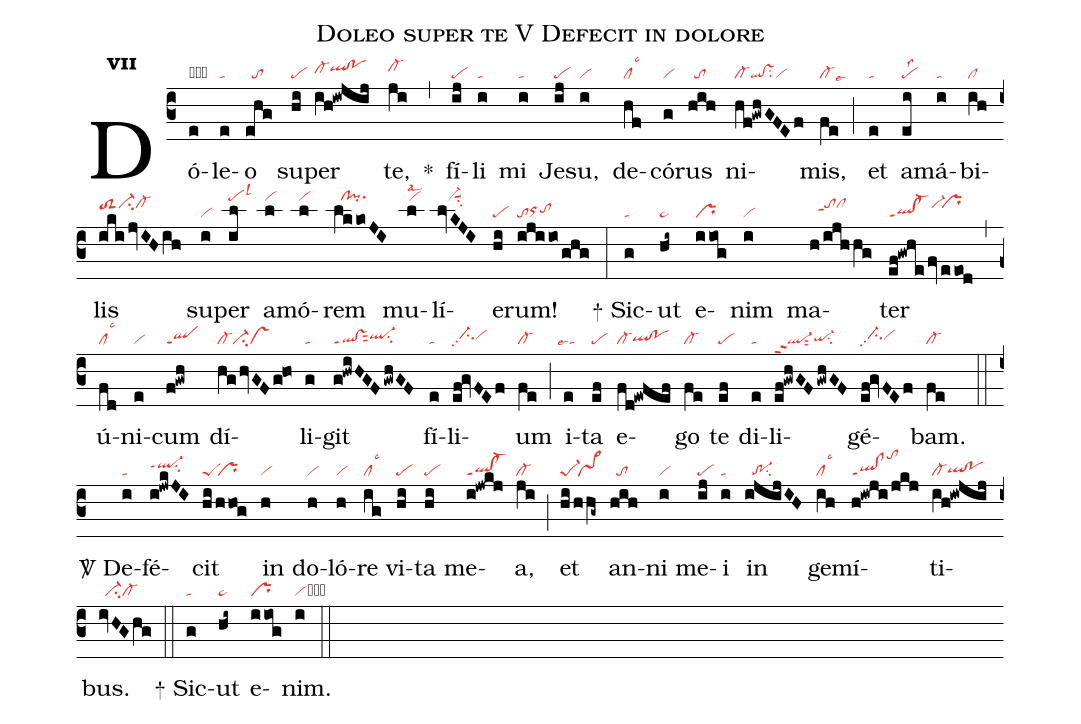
name:Doleo super te V Defecit in dolore;
office-part:re;
mode:7;
nabc-lines:1;
%%
initial-style: 1;
name: Doleo super te;
mode: 7;
office-part: Responsorium;
annotation: Resp.;
annotation: vii;
nabc-lines: 1;
%%
(c3) Dó(e|obta)le(e|ta)o(ehg|//to) su(hi|pe)per(ih!iwjij|cl-hhqlhi!pohi) te,(ji|cl-hi) <sp>*</sp>(,) fí(ij|pe)li(i|ta) mi(i|ta) Je(ij|pe)su,(i|vi) de(hf|cllsc3)có(g|vi)rus(hih|//to) ni(hf!gwhGFEf|cl-ql!vssu2vi)mis,(fe|cl-lse9) (;) et(e|ta) a(ei|pelss2)má(i|ta)bi(ih|cl)lis(iki/jvIHih|toS2hici-hjcl-hj) su(i|vi)per(il|pehmlsl3) a(l|vihm)mó(l|vihm)rem(lkkoJI|//clhm!pihmsu1) mu(l|vihmlsal2)lí(lvKJI|///vi-hmsuu1su2)e(hi|pe)rum!(ijiio/ghg|toorhhtohh) (:)

<sp>+</sp> Sic(g|ta)ut(hi~|ta>) e(iiog|pr)nim(i|vi) ma(h/ijhhg|//tohjppt1clhj)ter(ef!gwhe/fv/eeod|ql!cl-ppt1vi-hj`prhj) (,) ú(fd|cllsc3)ni(e|vi)cum(f!gwh|qlppt1) dí(hg/hvGFg!ho|cl-ci-vs)li(g|ta)git(g!hwiHGF/gwhGF|ql!vsppt1sut2ql-hhsu2) fí(e|ta)li(ef!gvFEf|//ci-hhpp2vihh)um(fe|cl-) (;) i(e|``talse4)ta(ef|pe) e(fd!ewfef|cl-qlhg!pohg)go(fe|cl-) te(ef|pe) di(e|ta)li(ef!gwhGFgwhGF|ql-ppt2sut2qi-hgsu2)gé(ef!gvFEf|//ci-hhpp2vihh)bam.(fe|cl-) (::)

<sp>V/</sp> De(i|ta)fé(i!jwkJI|ql-hippt1su2)cit(hi/hhog|peS`pr) in(h|vi) do(h|vi)ló(h|vi)re(ig|cllsc3) vi(hi|pe)ta(hi|pe) me(i!jwkj|ql!cl-ppt1)a,(ji|cl-) (;) et(hi/hhg~|pe-1`vs>) an(hih|//to)ni(i|vi) me(ij|pe)i(i|ta) in(ijijIH|//tr-1su2) ge(ih|cllsc3)mí(h!iwji/jkj|ql!clppt1tohm)ti(ih!iwjij|cl-qlhg!pohg)bus.(ivHGhg|//ci-cl-) (::)

<sp>+</sp> Sic(g|ta)ut(hi~|ta>) e(iiog|pr)nim.(i|vicb) (::)
